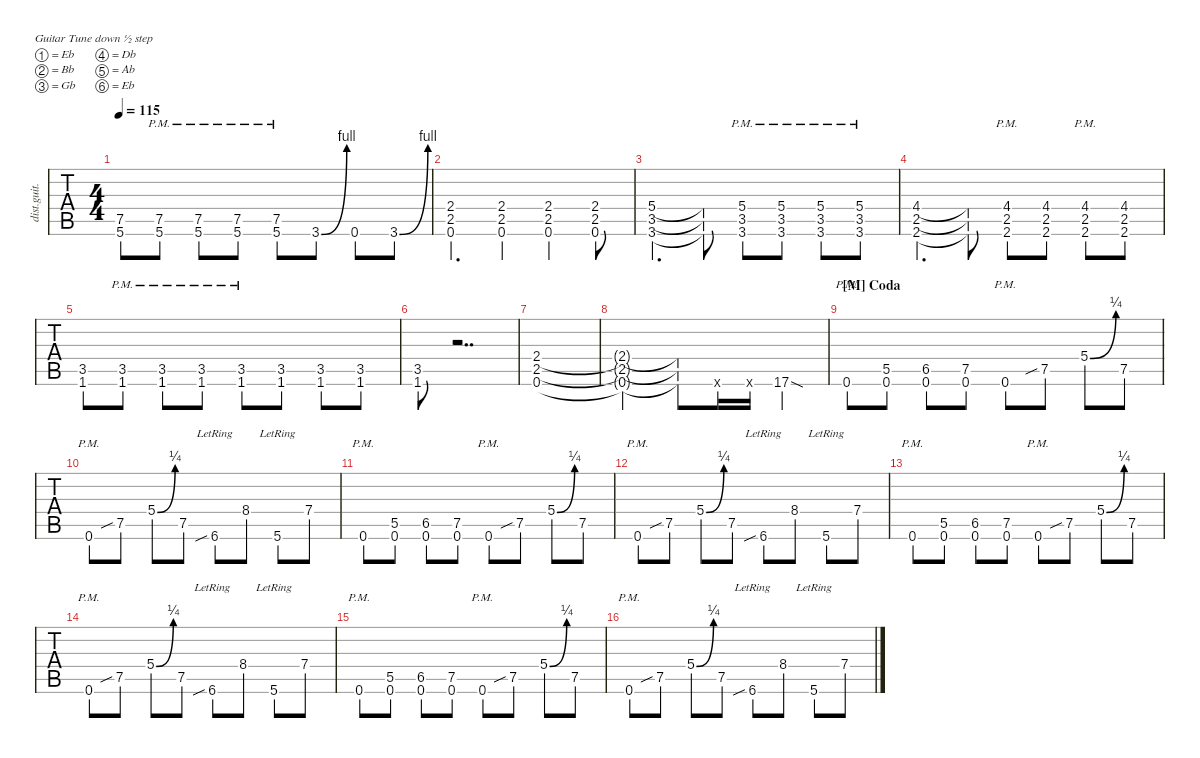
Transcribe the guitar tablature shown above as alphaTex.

\defaultSystemsLayout 4
\hideDynamics
\bracketExtendMode nobrackets
\otherSystemsTrackNameOrientation horizontal
\track ("Rhythm Guitar 1 (James)" "dist.guit.") {multiBarRest instrument distortionguitar}
\staff {tabs}
\tuning (Eb4 Bb3 Gb3 Db3 Ab2 Eb2)
\ts (4 4)
\tempo 115
\clef g2
\ks c
(7.5{acc #} 5.6{acc #}).8{dy mf} (7.5{pm acc #} 5.6{pm acc #}).8 (7.5{pm acc #} 5.6{pm acc #}).8 (7.5{pm acc #} 5.6{pm acc #}).8 (7.5{pm acc #} 5.6{pm acc #}).8 3.6{be (bend 21 0 52.199999999999996 4) acc #}.8 0.6{acc #}.8 3.6{be (bend 21 0 52.199999999999996 4) acc #}.8 |
(0.6{acc #} 2.5{acc #} 2.4{acc #}).4{d} (0.6{st acc #} 2.5{st acc #} 2.4{st acc #}).4 (0.6{st acc #} 2.5{st acc #} 2.4{st acc #}).4 (0.6{acc #} 2.5{acc #} 2.4{acc #}).8 |
(3.6{acc #} 3.5 5.4{acc #}).4{d} (3.6{t acc #} 3.5{t} 5.4{t acc #}).8 (3.6{pm acc #} 3.5{pm} 5.4{pm acc #}).8 (3.6{pm acc #} 3.5{pm} 5.4{pm acc #}).8 (3.6{pm acc #} 3.5{pm} 5.4{pm acc #}).8 (3.6{pm acc #} 3.5{pm} 5.4{pm acc #}).8 |
(2.6 2.5{acc #} 4.4).4{d} (2.6{t} 2.5{t acc #} 4.4{t}).8 (2.6{pm} 2.5{pm acc #} 4.4{pm}).8 (2.6 2.5{acc #} 4.4).8 (2.6{pm} 2.5{pm acc #} 4.4{pm}).8 (2.6 2.5{acc #} 4.4).8 |
(1.6 3.5).8 (1.6{pm} 3.5{pm}).8 (1.6{pm} 3.5{pm}).8 (1.6{pm} 3.5{pm}).8 (1.6{pm} 3.5{pm}).8 (1.6 3.5).8 (1.6 3.5).8 (1.6 3.5).8 |
(1.6 3.5).8 r.2{dd} |
(0.6{acc #} 2.5{acc #} 2.4{acc #}).1 |
(2.4{t acc #} 2.5{t acc #} 0.6{t acc #}).2 (2.4{t acc #} 2.5{t acc #} 0.6{t acc #}).8 0.6{x acc #}.16 0.6{x acc #}.16 17.6{sod acc #}.4 |
\section ("M" "Coda")
0.6{pm acc #}.8 (0.6{acc #} 5.5{acc #}).8 (0.6{acc #} 6.5).8 (0.6{acc #} 7.5{acc #}).8 0.6{pm acc #}.8 7.5{sib acc #}.8 5.4{be (bend 0 0 27.599999999999998 1) acc #}.8 7.5{acc #}.8 |
0.6{pm acc #}.8 7.5{sib acc #}.8 5.4{be (bend 0 0 27.599999999999998 1) acc #}.8 7.5{acc #}.8 6.6{sib lr}.8 8.4.8 5.6{lr acc #}.8 7.4{acc #}.8 |
0.6{pm acc #}.8 (0.6{acc #} 5.5{acc #}).8 (0.6{acc #} 6.5).8 (0.6{acc #} 7.5{acc #}).8 0.6{pm acc #}.8 7.5{sib acc #}.8 5.4{be (bend 0 0 27.599999999999998 1) acc #}.8 7.5{acc #}.8 |
0.6{pm acc #}.8 7.5{sib acc #}.8 5.4{be (bend 0 0 27.599999999999998 1) acc #}.8 7.5{acc #}.8 6.6{sib lr}.8 8.4.8 5.6{lr acc #}.8 7.4{acc #}.8 |
0.6{pm acc #}.8 (0.6{acc #} 5.5{acc #}).8 (0.6{acc #} 6.5).8 (0.6{acc #} 7.5{acc #}).8 0.6{pm acc #}.8 7.5{sib acc #}.8 5.4{be (bend 0 0 27.599999999999998 1) acc #}.8 7.5{acc #}.8 |
0.6{pm acc #}.8 7.5{sib acc #}.8 5.4{be (bend 0 0 27.599999999999998 1) acc #}.8 7.5{acc #}.8 6.6{sib lr}.8 8.4.8 5.6{lr acc #}.8 7.4{acc #}.8 |
0.6{pm acc #}.8 (0.6{acc #} 5.5{acc #}).8 (0.6{acc #} 6.5).8 (0.6{acc #} 7.5{acc #}).8 0.6{pm acc #}.8 7.5{sib acc #}.8 5.4{be (bend 0 0 27.599999999999998 1) acc #}.8 7.5{acc #}.8 |
0.6{pm acc #}.8 7.5{sib acc #}.8 5.4{be (bend 0 0 27.599999999999998 1) acc #}.8 7.5{acc #}.8 6.6{sib lr}.8 8.4.8 5.6{lr acc #}.8 7.4{acc #}.8
